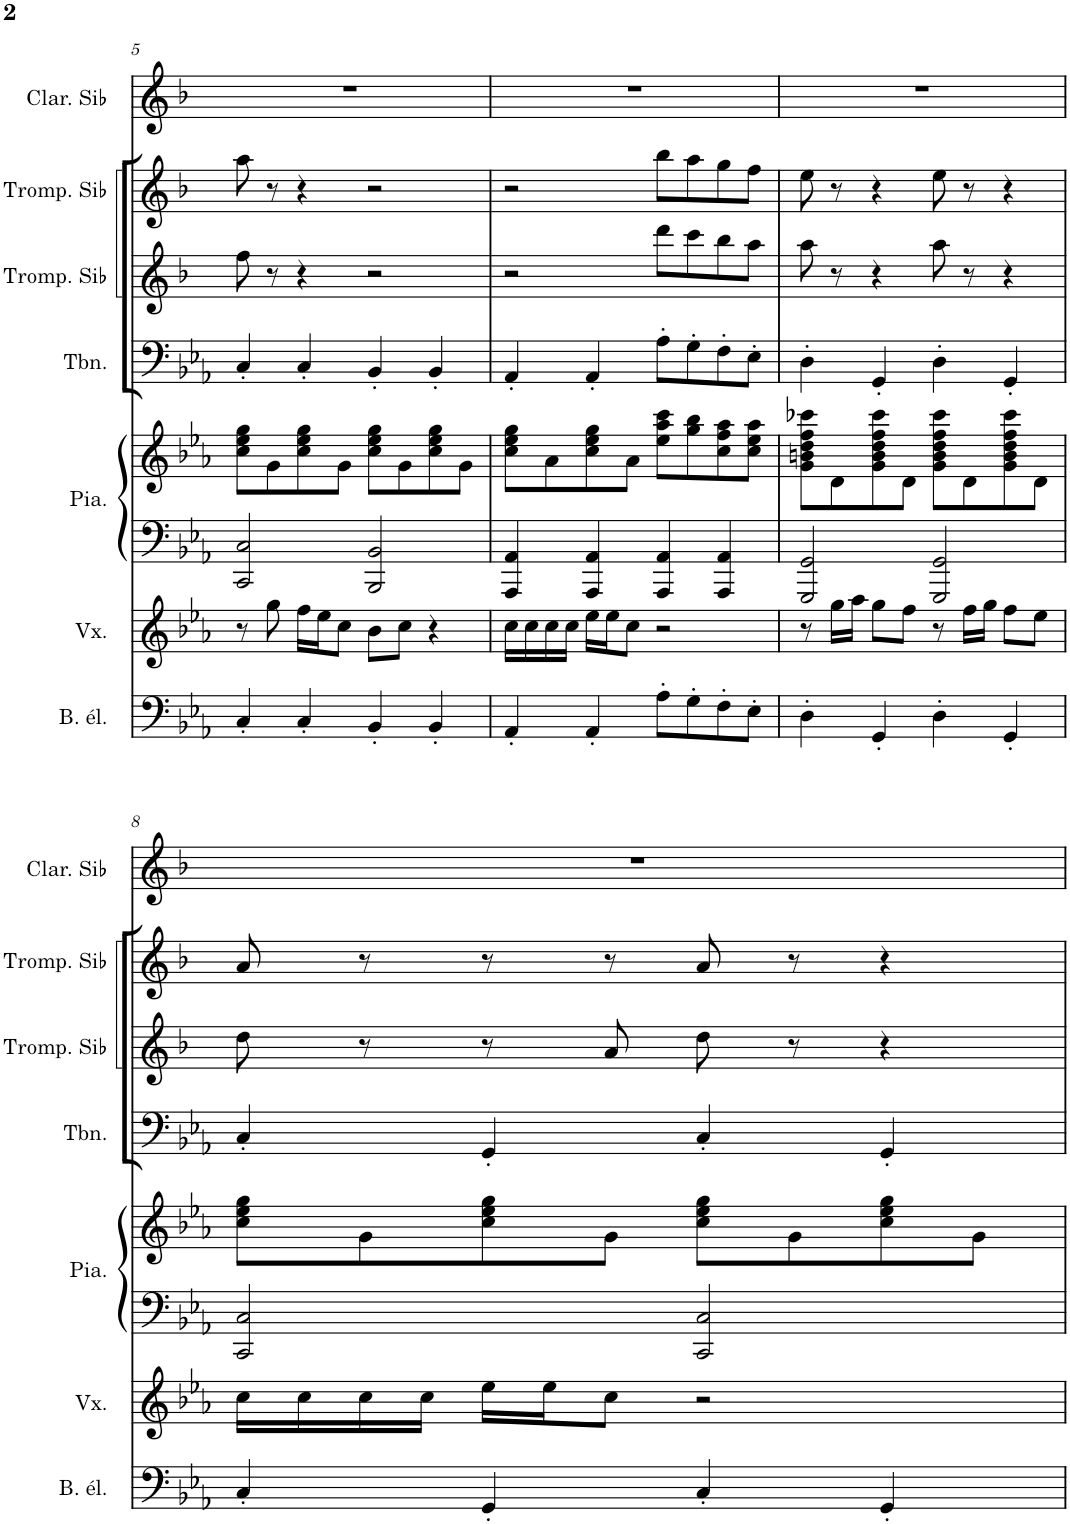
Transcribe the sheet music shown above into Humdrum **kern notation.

**kern	**kern	**kern	**kern	**kern	**kern	**kern	**kern
*part7	*part6	*part5	*part5	*part4	*part3	*part2	*part1
*staff8	*staff7	*staff6	*staff5	*staff4	*staff3	*staff2	*staff1
*I"Basse électrique	*I"Voix	*I"Piano	*	*I"Trombone	*I"Trompette en Sib	*I"Trompette en Sib	*I"Clarinette en Sib
*I'B. él.	*I'Vx.	*I'Pia.	*	*I'Tbn.	*I'Tromp. Sib	*I'Tromp. Sib	*I'Clar. Sib
!!LO:PB:g=z
*clefF4	*clefG2	*clefF4	*clefG2	*clefF4	*clefG2	*clefG2	*clefG2
*Trd7c12	*	*	*	*	*Trd1c2	*Trd1c2	*Trd1c2
*k[b-e-a-]	*k[b-e-a-]	*k[b-e-a-]	*k[b-e-a-]	*k[b-e-a-]	*k[b-]	*k[b-]	*k[b-]
*M4/4	*M4/4	*M4/4	*M4/4	*M4/4	*M4/4	*M4/4	*M4/4
=5	=5	=5	=5	=5	=5	=5	=5
4C'/	8r	2CC/ 2C/	8cc\ 8ee-\ 8gg\L	4C'/	8ff\	8aa\	1r
.	8gg\	.	8g\	.	8r	8r	.
4C'/	16ff\LL	.	8cc\ 8ee-\ 8gg\	4C'/	4r	4r	.
.	16ee-\J	.	.	.	.	.	.
.	8cc\J	.	8g\J	.	.	.	.
4BB-'/	8b-\L	2BBB-/ 2BB-/	8cc\ 8ee-\ 8gg\L	4BB-'/	2r	2r	.
.	8cc\J	.	8g\	.	.	.	.
4BB-'/	4r	.	8cc\ 8ee-\ 8gg\	4BB-'/	.	.	.
.	.	.	8g\J	.	.	.	.
=6	=6	=6	=6	=6	=6	=6	=6
4AA-'/	16cc\LL	4AAA-/ 4AA-/	8cc\ 8ee-\ 8gg\L	4AA-'/	2r	2r	1r
.	16cc\	.	.	.	.	.	.
.	16cc\	.	8a-\	.	.	.	.
.	16cc\JJ	.	.	.	.	.	.
4AA-'/	16ee-\LL	4AAA-/ 4AA-/	8cc\ 8ee-\ 8gg\	4AA-'/	.	.	.
.	16ee-\J	.	.	.	.	.	.
.	8cc\J	.	8a-\J	.	.	.	.
8A-'\L	2r	4AAA-/ 4AA-/	8ee-\ 8aa-\ 8ccc\L	8A-'\L	8ddd\L	8bb-\L	.
8G'\	.	.	8gg\ 8bb-\	8G'\	8ccc\	8aa\	.
8F'\	.	4AAA-/ 4AA-/	8cc\ 8ff\ 8aa-\	8F'\	8bb-\	8gg\	.
8E-'\J	.	.	8cc\ 8ee-\ 8aa-\J	8E-'\J	8aa\J	8ff\J	.
=7	=7	=7	=7	=7	=7	=7	=7
4D'\	8r	2GGG/ 2GG/	8g\ 8bn\ 8dd\ 8ff\ 8ccc-X\L	4D'\	8aa\	8ee\	1r
.	16gg\LL	.	8d\	.	8r	8r	.
.	16aa-\JJ	.	.	.	.	.	.
4GG'/	8gg\L	.	8g\ 8b\ 8dd\ 8ff\ 8ccc-\	4GG'/	4r	4r	.
.	8ff\J	.	8d\J	.	.	.	.
4D'\	8r	2GGG/ 2GG/	8g\ 8b\ 8dd\ 8ff\ 8ccc-\L	4D'\	8aa\	8ee\	.
.	16ff\LL	.	8d\	.	8r	8r	.
.	16gg\JJ	.	.	.	.	.	.
4GG'/	8ff\L	.	8g\ 8b\ 8dd\ 8ff\ 8ccc-\	4GG'/	4r	4r	.
.	8ee-\J	.	8d\J	.	.	.	.
!!LO:LB:g=z
=8	=8	=8	=8	=8	=8	=8	=8
4C'/	16cc\LL	2CC/ 2C/	8cc\ 8ee-\ 8gg\L	4C'/	8dd\	8a/	1r
.	16cc\	.	.	.	.	.	.
.	16cc\	.	8g\	.	8r	8r	.
.	16cc\JJ	.	.	.	.	.	.
4GG'/	16ee-\LL	.	8cc\ 8ee-\ 8gg\	4GG'/	8r	8r	.
.	16ee-\J	.	.	.	.	.	.
.	8cc\J	.	8g\J	.	8a/	8r	.
4C'/	2r	2CC/ 2C/	8cc\ 8ee-\ 8gg\L	4C'/	8dd\	8a/	.
.	.	.	8g\	.	8r	8r	.
4GG'/	.	.	8cc\ 8ee-\ 8gg\	4GG'/	4r	4r	.
.	.	.	8g\J	.	.	.	.
=	=	=	=	=	=	=	=
*-	*-	*-	*-	*-	*-	*-	*-
